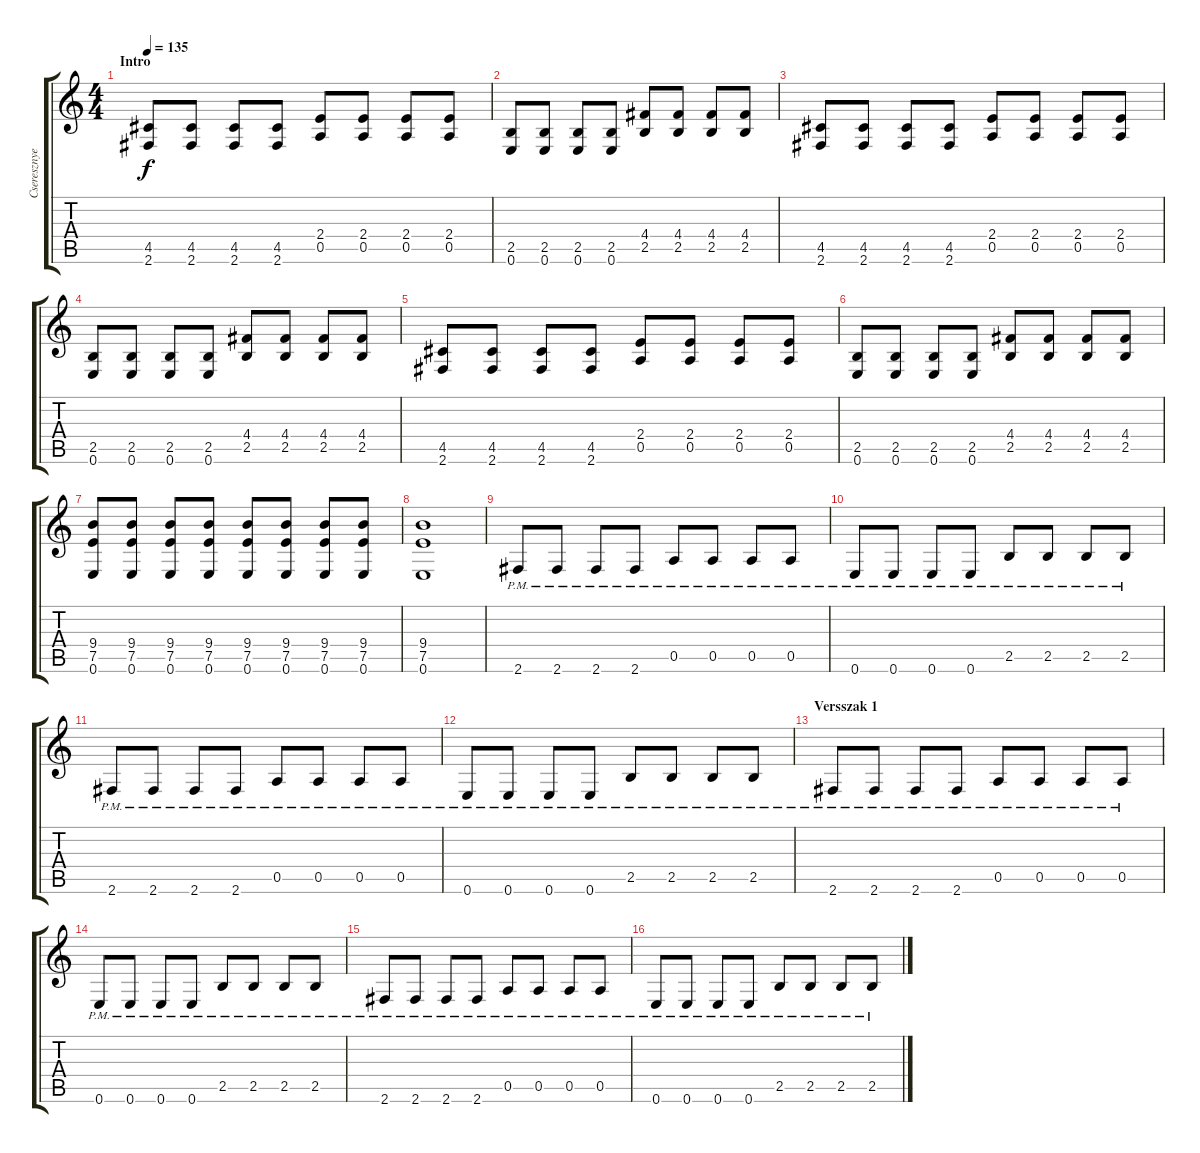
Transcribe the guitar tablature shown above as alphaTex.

\track ("Cseresznye" "Cseresznye") {instrument distortionguitar}
\staff {score tabs}
\tuning (E4 B3 G3 D3 A2 E2) {hide}
\ts (4 4)
\section ("" "Intro")
\tempo 135
\clef g2
\ks c
(4.5 2.6).8{dy f instrument distortionguitar} (4.5 2.6).8 (4.5 2.6).8 (4.5 2.6).8 (2.4 0.5).8 (2.4 0.5).8 (2.4 0.5).8 (2.4 0.5).8 |
(2.5 0.6).8 (2.5 0.6).8 (2.5 0.6).8 (2.5 0.6).8 (4.4 2.5).8 (4.4 2.5).8 (4.4 2.5).8 (4.4 2.5).8 |
(4.5 2.6).8 (4.5 2.6).8 (4.5 2.6).8 (4.5 2.6).8 (2.4 0.5).8 (2.4 0.5).8 (2.4 0.5).8 (2.4 0.5).8 |
(2.5 0.6).8 (2.5 0.6).8 (2.5 0.6).8 (2.5 0.6).8 (4.4 2.5).8 (4.4 2.5).8 (4.4 2.5).8 (4.4 2.5).8 |
(4.5 2.6).8 (4.5 2.6).8 (4.5 2.6).8 (4.5 2.6).8 (2.4 0.5).8 (2.4 0.5).8 (2.4 0.5).8 (2.4 0.5).8 |
(2.5 0.6).8 (2.5 0.6).8 (2.5 0.6).8 (2.5 0.6).8 (4.4 2.5).8 (4.4 2.5).8 (4.4 2.5).8 (4.4 2.5).8 |
(9.4 7.5 0.6).8 (9.4 7.5 0.6).8 (9.4 7.5 0.6).8 (9.4 7.5 0.6).8 (9.4 7.5 0.6).8 (9.4 7.5 0.6).8 (9.4 7.5 0.6).8 (9.4 7.5 0.6).8 |
(9.4 7.5 0.6).1 |
2.6{pm}.8 2.6{pm}.8 2.6{pm}.8 2.6{pm}.8 0.5{pm}.8 0.5{pm}.8 0.5{pm}.8 0.5{pm}.8 |
0.6{pm}.8 0.6{pm}.8 0.6{pm}.8 0.6{pm}.8 2.5{pm}.8 2.5{pm}.8 2.5{pm}.8 2.5{pm}.8 |
2.6{pm}.8 2.6{pm}.8 2.6{pm}.8 2.6{pm}.8 0.5{pm}.8 0.5{pm}.8 0.5{pm}.8 0.5{pm}.8 |
0.6{pm}.8 0.6{pm}.8 0.6{pm}.8 0.6{pm}.8 2.5{pm}.8 2.5{pm}.8 2.5{pm}.8 2.5{pm}.8 |
\section ("" "Versszak 1")
2.6{pm}.8 2.6{pm}.8 2.6{pm}.8 2.6{pm}.8 0.5{pm}.8 0.5{pm}.8 0.5{pm}.8 0.5{pm}.8 |
0.6{pm}.8 0.6{pm}.8 0.6{pm}.8 0.6{pm}.8 2.5{pm}.8 2.5{pm}.8 2.5{pm}.8 2.5{pm}.8 |
2.6{pm}.8 2.6{pm}.8 2.6{pm}.8 2.6{pm}.8 0.5{pm}.8 0.5{pm}.8 0.5{pm}.8 0.5{pm}.8 |
0.6{pm}.8 0.6{pm}.8 0.6{pm}.8 0.6{pm}.8 2.5{pm}.8 2.5{pm}.8 2.5{pm}.8 2.5{pm}.8
